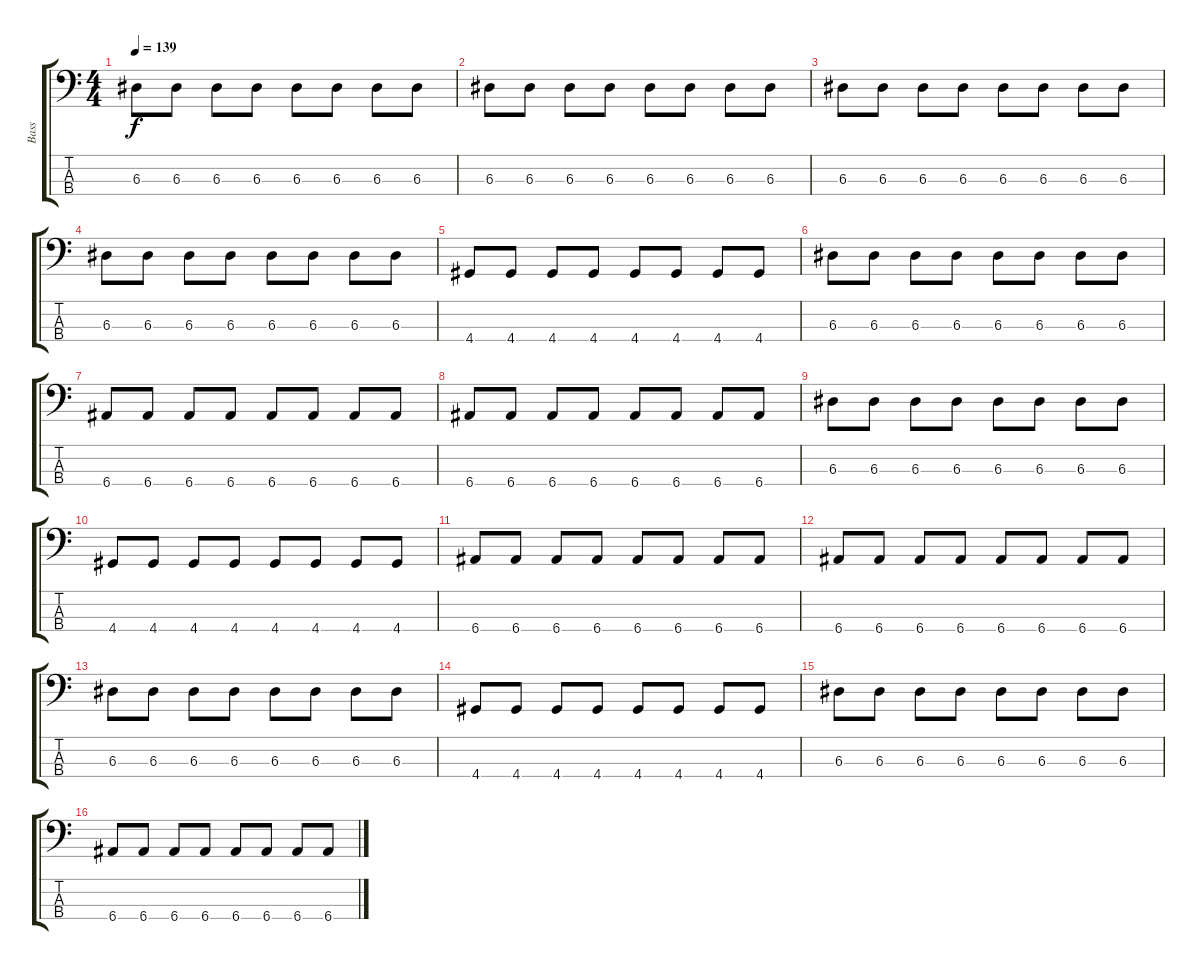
\track ("Bass" "Bass") {solo instrument electricbassfinger}
\staff {score tabs}
\tuning (G2 D2 A1 E1) {hide}
\ts (4 4)
\tempo 139
\clef f4
\ks c
6.3.8{dy f} 6.3.8 6.3.8 6.3.8 6.3.8 6.3.8 6.3.8 6.3.8 |
6.3.8 6.3.8 6.3.8 6.3.8 6.3.8 6.3.8 6.3.8 6.3.8 |
6.3.8 6.3.8 6.3.8 6.3.8 6.3.8 6.3.8 6.3.8 6.3.8 |
6.3.8 6.3.8 6.3.8 6.3.8 6.3.8 6.3.8 6.3.8 6.3.8 |
4.4.8 4.4.8 4.4.8 4.4.8 4.4.8 4.4.8 4.4.8 4.4.8 |
6.3.8 6.3.8 6.3.8 6.3.8 6.3.8 6.3.8 6.3.8 6.3.8 |
6.4.8 6.4.8 6.4.8 6.4.8 6.4.8 6.4.8 6.4.8 6.4.8 |
6.4.8 6.4.8 6.4.8 6.4.8 6.4.8 6.4.8 6.4.8 6.4.8 |
6.3.8 6.3.8 6.3.8 6.3.8 6.3.8 6.3.8 6.3.8 6.3.8 |
4.4.8 4.4.8 4.4.8 4.4.8 4.4.8 4.4.8 4.4.8 4.4.8 |
6.4.8 6.4.8 6.4.8 6.4.8 6.4.8 6.4.8 6.4.8 6.4.8 |
6.4.8 6.4.8 6.4.8 6.4.8 6.4.8 6.4.8 6.4.8 6.4.8 |
6.3.8 6.3.8 6.3.8 6.3.8 6.3.8 6.3.8 6.3.8 6.3.8 |
4.4.8 4.4.8 4.4.8 4.4.8 4.4.8 4.4.8 4.4.8 4.4.8 |
6.3.8 6.3.8 6.3.8 6.3.8 6.3.8 6.3.8 6.3.8 6.3.8 |
6.4.8 6.4.8 6.4.8 6.4.8 6.4.8 6.4.8 6.4.8 6.4.8
